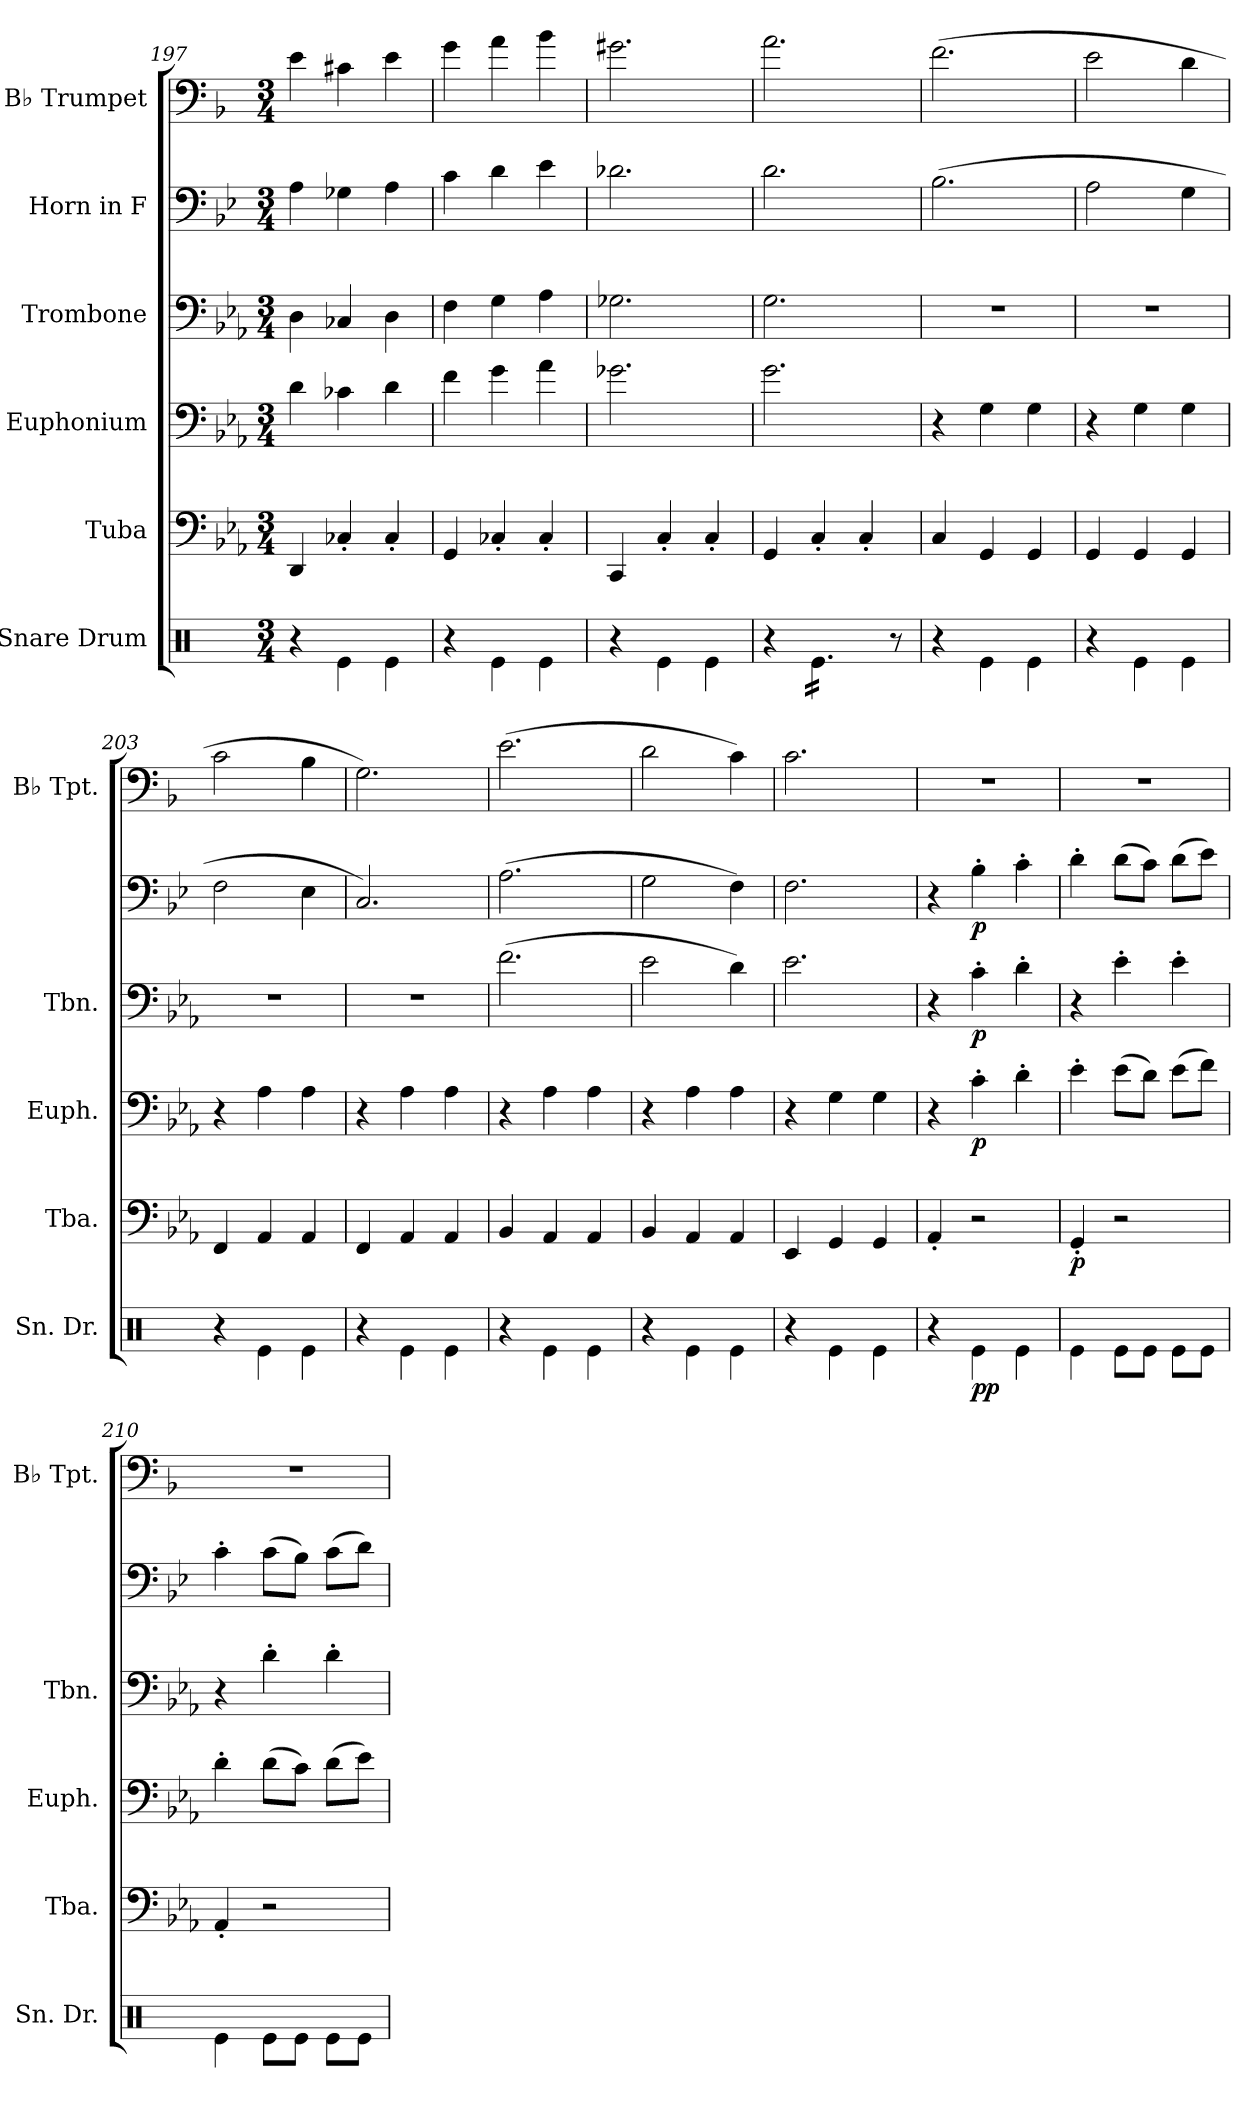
**kern	**dynam	**kern	**dynam	**kern	**dynam	**kern	**dynam	**kern	**dynam	**kern
*part6	*part6	*part5	*part5	*part4	*part4	*part3	*part3	*part2	*part2	*part1
*staff6	*staff6	*staff5	*staff5	*staff4	*staff4	*staff3	*staff3	*staff2	*staff2	*staff1
*I"Snare Drum	*	*I"Tuba	*	*I"Euphonium	*	*I"Trombone	*	*I"Horn in F	*	*I"B♭ Trumpet
*I'Sn. Dr.	*	*I'Tba.	*	*I'Euph.	*	*I'Tbn.	*	*	*	*I'B♭ Tpt.
*clefX	*	*clefF4	*	*clefF4	*	*clefF4	*	*clefF4	*	*clefF4
*	*	*	*	*	*	*	*	*ITrd4c7	*	*ITrd1c2
*k[]	*	*k[b-e-a-]	*	*k[b-e-a-]	*	*k[b-e-a-]	*	*k[b-e-a-]	*	*k[b-e-a-]
*M3/4	*	*M3/4	*	*M3/4	*	*M3/4	*	*M3/4	*	*M3/4
=197	=197	=197	=197	=197	=197	=197	=197	=197	=197	=197
4r	.	4DD/	.	4d\	.	4D\	.	4D\	.	4d\
4Re\	.	4C-X'/	.	4c-X\	.	4C-X/	.	4C-X\	.	4Bn\
4Re\	.	4C-'/	.	4d\	.	4D\	.	4D\	.	4d\
=198	=198	=198	=198	=198	=198	=198	=198	=198	=198	=198
4r	.	4GG/	.	4f\	.	4F\	.	4F\	.	4f\
4Re\	.	4C-X'/	.	4g\	.	4G\	.	4G\	.	4g\
4Re\	.	4C-'/	.	4a-\	.	4A-\	.	4A-\	.	4a-\
=199	=199	=199	=199	=199	=199	=199	=199	=199	=199	=199
4r	.	4CC/	.	2.g-X\	.	2.G-X\	.	2.G-X\	.	2.f#X\
4Re\	.	4C'/	.	.	.	.	.	.	.	.
4Re\	.	4C'/	.	.	.	.	.	.	.	.
=200	=200	=200	=200	=200	=200	=200	=200	=200	=200	=200
4r	.	4GG/	.	2.g\	.	2.G\	.	2.G\	.	2.g\
*tremolo	*	*	*	*	*	*	*	*	*	*
16Re\LL	.	4C'/	.	.	.	.	.	.	.	.
16Re\	.	.	.	.	.	.	.	.	.	.
16Re\	.	.	.	.	.	.	.	.	.	.
16Re\	.	.	.	.	.	.	.	.	.	.
16Re\	.	4C'/	.	.	.	.	.	.	.	.
16Re\JJ	.	.	.	.	.	.	.	.	.	.
*Xtremolo	*	*	*	*	*	*	*	*	*	*
8r	.	.	.	.	.	.	.	.	.	.
=201	=201	=201	=201	=201	=201	=201	=201	=201	=201	=201
4r	.	4C/	.	4r	.	2.r	.	(2.E-\	.	(2.e-\
4Re\	.	4GG/	.	4G\	.	.	.	.	.	.
4Re\	.	4GG/	.	4G\	.	.	.	.	.	.
!!LO:PB:g=z
=202	=202	=202	=202	=202	=202	=202	=202	=202	=202	=202
4r	.	4GG/	.	4r	.	2.r	.	2D\	.	2d\
4Re\	.	4GG/	.	4G\	.	.	.	.	.	.
4Re\	.	4GG/	.	4G\	.	.	.	4C\	.	4c\
=203	=203	=203	=203	=203	=203	=203	=203	=203	=203	=203
4r	.	4FF/	.	4r	.	2.r	.	2BB-\	.	2B-\
4Re\	.	4AA-/	.	4A-\	.	.	.	.	.	.
4Re\	.	4AA-/	.	4A-\	.	.	.	4AA-\	.	4A-\
=204	=204	=204	=204	=204	=204	=204	=204	=204	=204	=204
4r	.	4FF/	.	4r	.	2.r	.	2.FF/)	.	2.F\)
4Re\	.	4AA-/	.	4A-\	.	.	.	.	.	.
4Re\	.	4AA-/	.	4A-\	.	.	.	.	.	.
=205	=205	=205	=205	=205	=205	=205	=205	=205	=205	=205
4r	.	4BB-/	.	4r	.	(2.f\	.	(2.D\	.	(2.d\
4Re\	.	4AA-/	.	4A-\	.	.	.	.	.	.
4Re\	.	4AA-/	.	4A-\	.	.	.	.	.	.
=206	=206	=206	=206	=206	=206	=206	=206	=206	=206	=206
4r	.	4BB-/	.	4r	.	2e-\	.	2C\	.	2c\
4Re\	.	4AA-/	.	4A-\	.	.	.	.	.	.
4Re\	.	4AA-/	.	4A-\	.	4d\)	.	4BB-\)	.	4B-\)
=207	=207	=207	=207	=207	=207	=207	=207	=207	=207	=207
4r	.	4EE-/	.	4r	.	2.e-\	.	2.BB-\	.	2.B-\
4Re\	.	4GG/	.	4G\	.	.	.	.	.	.
4Re\	.	4GG/	.	4G\	.	.	.	.	.	.
=208	=208	=208	=208	=208	=208	=208	=208	=208	=208	=208
4r	.	4AA-'/	.	4r	.	4r	.	4r	.	2.r
!	!LO:DY:b	!	!	!	!LO:DY:b	!	!LO:DY:b	!	!LO:DY:b	!
4Re\	pp	2r	.	4c'\	p	4c'\	p	4E-'\	p	.
4Re\	.	.	.	4d'\	.	4d'\	.	4F'\	.	.
=209	=209	=209	=209	=209	=209	=209	=209	=209	=209	=209
!	!	!	!LO:DY:b	!	!	!	!	!	!	!
4Re\	.	4GG'/	p	4e-'\	.	4r	.	4G'\	.	2.r
8Re\L	.	2r	.	(8e-\L	.	4e-'\	.	(8G\L	.	.
8Re\J	.	.	.	8d\J)	.	.	.	8F\J)	.	.
8Re\L	.	.	.	(8e-\L	.	4e-'\	.	(8G\L	.	.
8Re\J	.	.	.	8f\J)	.	.	.	8A-\J)	.	.
!!LO:LB:g=z
=210	=210	=210	=210	=210	=210	=210	=210	=210	=210	=210
4Re\	.	4AA-'/	.	4d'\	.	4r	.	4F'\	.	2.r
8Re\L	.	2r	.	(8d\L	.	4d'\	.	(8F\L	.	.
8Re\J	.	.	.	8c\J)	.	.	.	8E-\J)	.	.
8Re\L	.	.	.	(8d\L	.	4d'\	.	(8F\L	.	.
8Re\J	.	.	.	8e-\J)	.	.	.	8G\J)	.	.
=	=	=	=	=	=	=	=	=	=	=
*-	*-	*-	*-	*-	*-	*-	*-	*-	*-	*-
